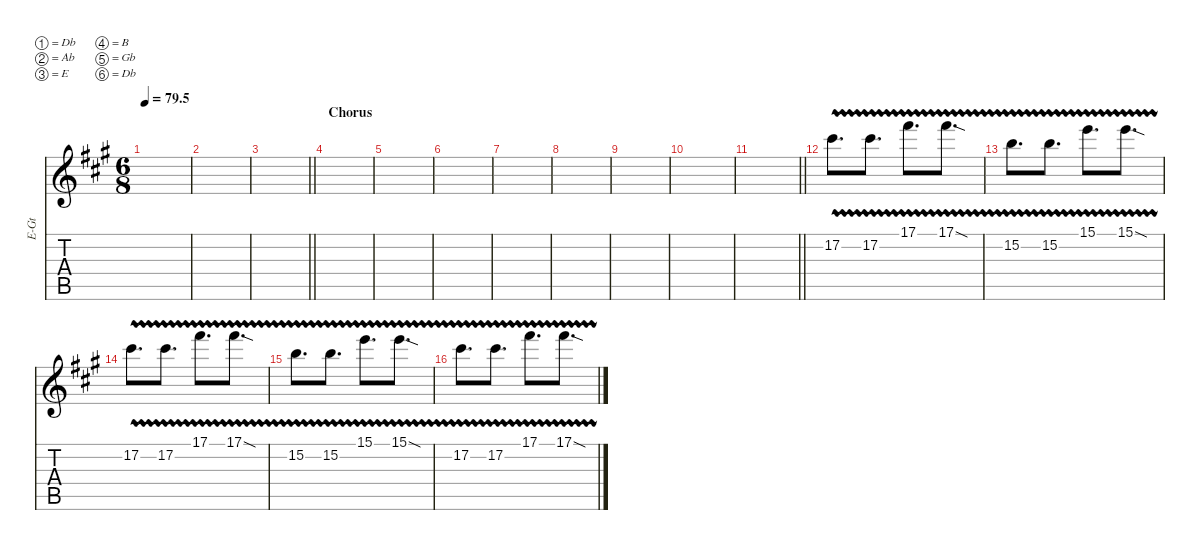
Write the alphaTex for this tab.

\defaultSystemsLayout 4
\hideDynamics
\bracketExtendMode nobrackets
\otherSystemsTrackNameOrientation horizontal
\track ("Guitar3" "E-Gt") {instrument overdrivenguitar}
\staff {score tabs}
\tuning (Db4 Ab3 E3 B2 Gb2 Db2)
\ts (6 8)
\tempo
79.5
\accidentals auto
\clef g2
\ottava regular
\simile none
\scale
0.333333
\ks a
|
\scale
0.333333 |
\scale
0.333333
\barLineRight lightlight
|
\section ("" "Chorus")
\scale
0.333333 |
\scale
0.333333 |
\scale
0.333333 |
\scale
0.333333 |
\scale
0.333333 |
|
|
\barLineRight lightlight
|
17.2{vw acc #}.8{d instrument overdrivenguitar beam Down} 17.2{vw acc #}.8{d beam Down} 17.1{vw acc #}.8{d beam Down} 17.1{vw sod acc #}.8{d beam Down} |
15.2{vw acc forcenatural}.8{d beam Down} 15.2{vw acc forcenatural}.8{d beam Down} 15.1{vw acc forcenatural}.8{d beam Down} 15.1{vw sod acc forcenatural}.8{d beam Down} |
17.2{vw acc #}.8{d beam Down} 17.2{vw acc #}.8{d beam Down} 17.1{vw acc #}.8{d beam Down} 17.1{vw sod acc #}.8{d beam Down} |
15.2{vw acc forcenatural}.8{d beam Down} 15.2{vw acc forcenatural}.8{d beam Down} 15.1{vw acc forcenatural}.8{d beam Down} 15.1{vw sod acc forcenatural}.8{d beam Down} |
17.2{vw acc #}.8{d beam Down} 17.2{vw acc #}.8{d beam Down} 17.1{vw acc #}.8{d beam Down} 17.1{vw sod acc #}.8{d beam Down}
